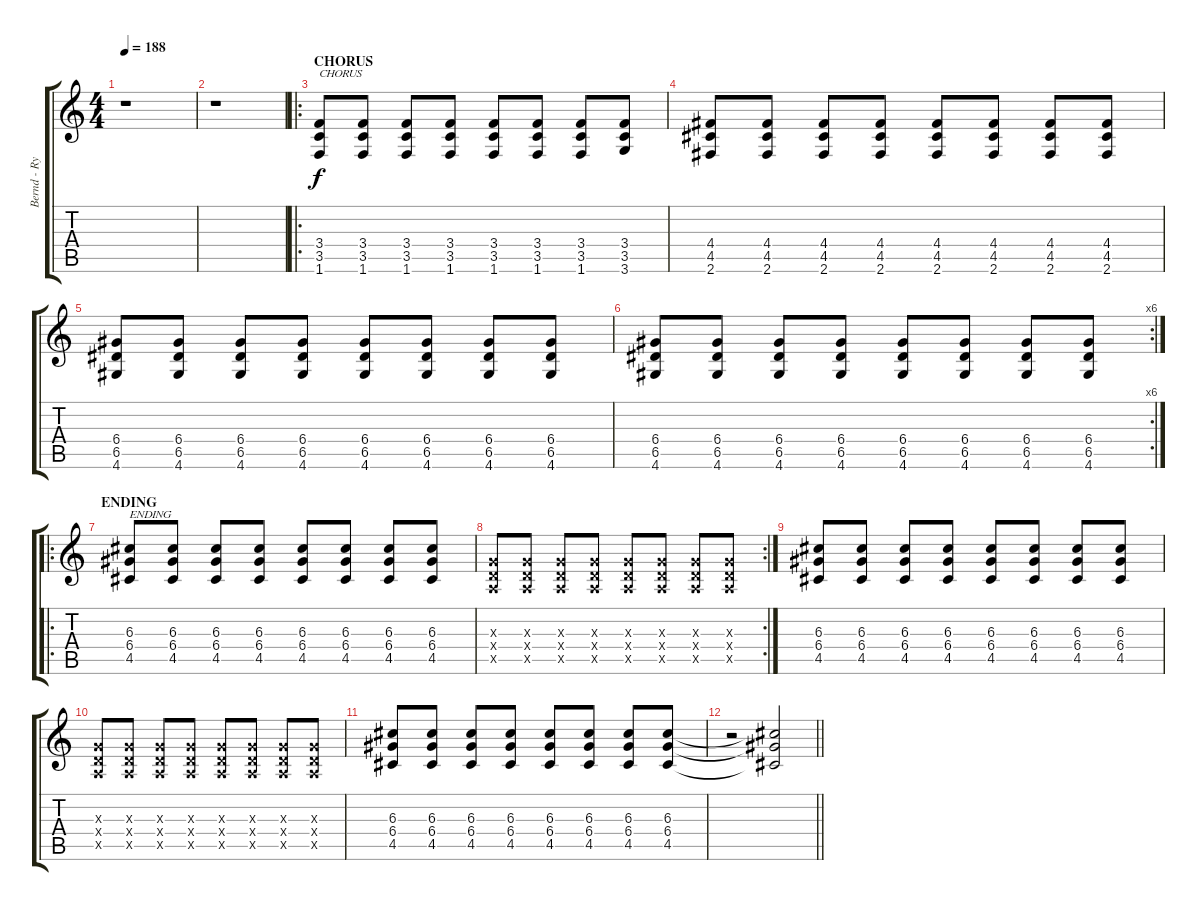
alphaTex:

\track ("Bernd - Rythm Guitar" "Bernd - Ry") {instrument overdrivenguitar}
\staff {score tabs}
\tuning (E4 B3 G3 D3 A2 E2) {hide}
\ts (4 4)
\tempo 188
\clef g2
\ks c
r.1{dy f} |
r.1 |
\ro
\section ("" "CHORUS")
(3.4 3.5 1.6).8{txt "CHORUS"} (3.4 3.5 1.6).8 (3.4 3.5 1.6).8 (3.4 3.5 1.6).8 (3.4 3.5 1.6).8 (3.4 3.5 1.6).8 (3.4 3.5 1.6).8 (3.4 3.5 3.6).8 |
(4.4 4.5 2.6).8 (4.4 4.5 2.6).8 (4.4 4.5 2.6).8 (4.4 4.5 2.6).8 (4.4 4.5 2.6).8 (4.4 4.5 2.6).8 (4.4 4.5 2.6).8 (4.4 4.5 2.6).8 |
(6.4 6.5 4.6).8 (6.4 6.5 4.6).8 (6.4 6.5 4.6).8 (6.4 6.5 4.6).8 (6.4 6.5 4.6).8 (6.4 6.5 4.6).8 (6.4 6.5 4.6).8 (6.4 6.5 4.6).8 |
\rc 6
(6.4 6.5 4.6).8 (6.4 6.5 4.6).8 (6.4 6.5 4.6).8 (6.4 6.5 4.6).8 (6.4 6.5 4.6).8 (6.4 6.5 4.6).8 (6.4 6.5 4.6).8 (6.4 6.5 4.6).8 |
\ro
\section ("" "ENDING")
(6.3 6.4 4.5).8{txt "ENDING"} (6.3 6.4 4.5).8 (6.3 6.4 4.5).8 (6.3 6.4 4.5).8 (6.3 6.4 4.5).8 (6.3 6.4 4.5).8 (6.3 6.4 4.5).8 (6.3 6.4 4.5).8 |
\rc 2
(0.3{x} 0.4{x} 0.5{x}).8 (0.3{x} 0.4{x} 0.5{x}).8 (0.3{x} 0.4{x} 0.5{x}).8 (0.3{x} 0.4{x} 0.5{x}).8 (0.3{x} 0.4{x} 0.5{x}).8 (0.3{x} 0.4{x} 0.5{x}).8 (0.3{x} 0.4{x} 0.5{x}).8 (0.3{x} 0.4{x} 0.5{x}).8 |
(6.3 6.4 4.5).8 (6.3 6.4 4.5).8 (6.3 6.4 4.5).8 (6.3 6.4 4.5).8 (6.3 6.4 4.5).8 (6.3 6.4 4.5).8 (6.3 6.4 4.5).8 (6.3 6.4 4.5).8 |
(0.3{x} 0.4{x} 0.5{x}).8 (0.3{x} 0.4{x} 0.5{x}).8 (0.3{x} 0.4{x} 0.5{x}).8 (0.3{x} 0.4{x} 0.5{x}).8 (0.3{x} 0.4{x} 0.5{x}).8 (0.3{x} 0.4{x} 0.5{x}).8 (0.3{x} 0.4{x} 0.5{x}).8 (0.3{x} 0.4{x} 0.5{x}).8 |
(6.3 6.4 4.5).8 (6.3 6.4 4.5).8 (6.3 6.4 4.5).8 (6.3 6.4 4.5).8 (6.3 6.4 4.5).8 (6.3 6.4 4.5).8 (6.3 6.4 4.5).8 (6.3 6.4 4.5).8 |
\barLineRight lightlight
r.2 (6.3{t} 6.4{t} 4.5{t}).2
